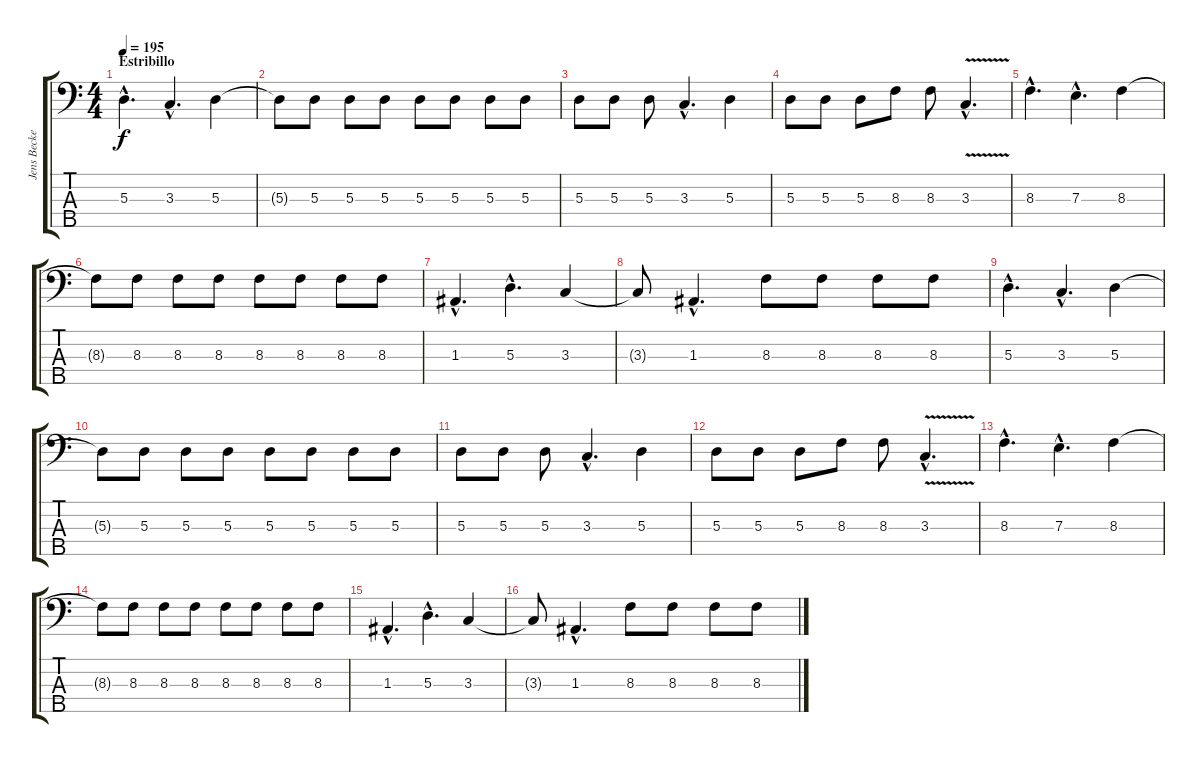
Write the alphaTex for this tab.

\track ("Jens Becker (Bajo)" "Jens Becke") {instrument electricbasspick}
\staff {score tabs}
\tuning (G2 D2 A1 E1 B0) {hide}
\ts (4 4)
\section ("" "Estribillo")
\tempo 195
\clef f4
\ks c
5.3{hac}.4{d dy f} 3.3{hac}.4{d} 5.3.4 |
5.3{t}.8 5.3.8 5.3.8 5.3.8 5.3.8 5.3.8 5.3.8 5.3.8 |
5.3.8 5.3.8 5.3.8 3.3{hac}.4{d} 5.3.4 |
5.3.8 5.3.8 5.3.8 8.3.8 8.3.8 3.3{v hac}.4{d} |
8.3{hac}.4{d} 7.3{hac}.4{d} 8.3.4 |
8.3{t}.8 8.3.8 8.3.8 8.3.8 8.3.8 8.3.8 8.3.8 8.3.8 |
1.3{hac}.4{d} 5.3{hac}.4{d} 3.3.4 |
3.3{t}.8 1.3{hac}.4{d} 8.3.8 8.3.8 8.3.8 8.3.8 |
5.3{hac}.4{d} 3.3{hac}.4{d} 5.3.4 |
5.3{t}.8 5.3.8 5.3.8 5.3.8 5.3.8 5.3.8 5.3.8 5.3.8 |
5.3.8 5.3.8 5.3.8 3.3{hac}.4{d} 5.3.4 |
5.3.8 5.3.8 5.3.8 8.3.8 8.3.8 3.3{v hac}.4{d} |
8.3{hac}.4{d} 7.3{hac}.4{d} 8.3.4 |
8.3{t}.8 8.3.8 8.3.8 8.3.8 8.3.8 8.3.8 8.3.8 8.3.8 |
1.3{hac}.4{d} 5.3{hac}.4{d} 3.3.4 |
3.3{t}.8 1.3{hac}.4{d} 8.3.8 8.3.8 8.3.8 8.3.8
